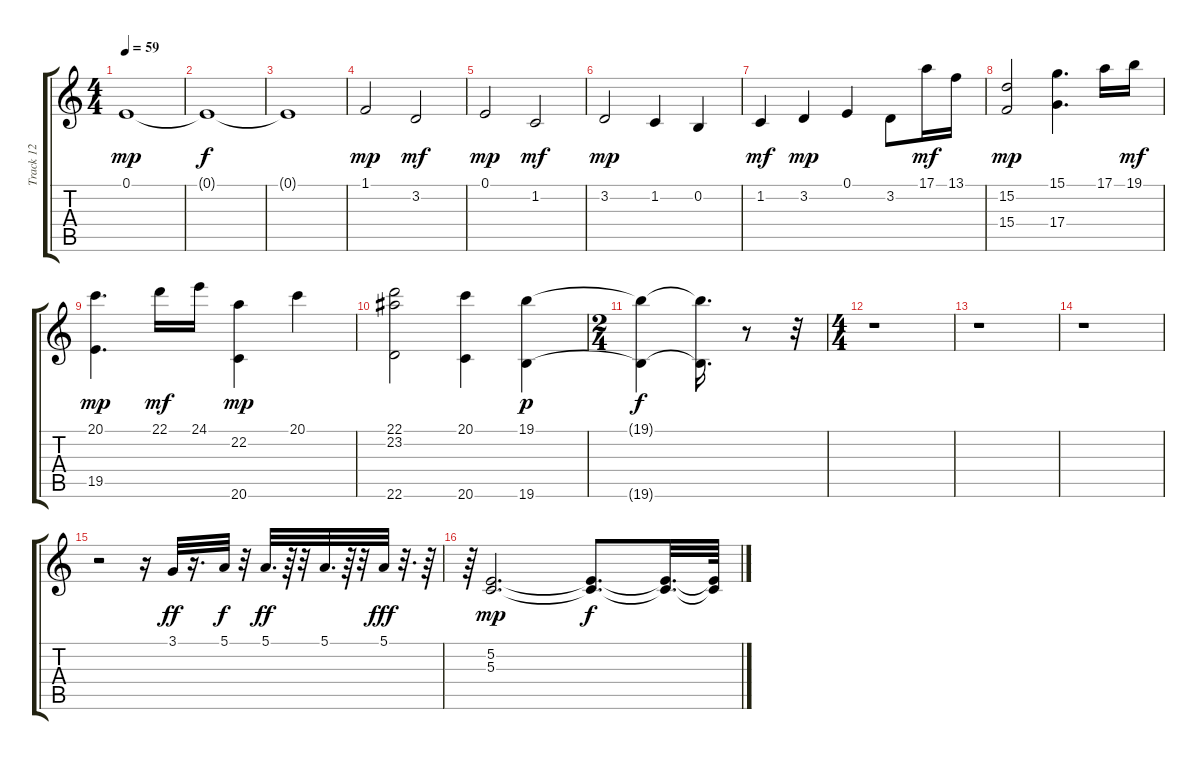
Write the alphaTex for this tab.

\track ("Track 12" "Track 12") {instrument stringensemble1}
\staff {score tabs}
\tuning (E4 B3 G3 D3 A2 E2) {hide}
\ts (4 4)
\tempo 59
\clef g2
\ks c
0.1.1{dy mp} |
0.1{t}.1{dy f} |
0.1{t}.1 |
1.1.2{dy mp} 3.2.2{dy mf} |
0.1.2{dy mp} 1.2.2{dy mf} |
3.2.2{dy mp} 1.2.4 0.2.4 |
1.2.4{dy mf} 3.2.4{dy mp} 0.1.4 3.2.8 17.1.16{dy mf} 13.1.16 |
(15.2 15.4).2{dy mp} (15.1 17.4).4{d} 17.1.16 19.1.16{dy mf} |
(20.1 19.5).4{d dy mp} 22.1.16{dy mf} 24.1.16 (22.2 20.6).4{dy mp} 20.1.4 |
(22.1 23.2 22.6).2 (20.1 20.6).4 (19.1 19.6).4{dy p} |
\ts (2 4)
(19.1{t} 19.6{t}).4{dy f} (19.1{t} 19.6{t}).16{d} r.8 r.32 |
\ts (4 4)
r.1 |
r.1 |
r.1 |
r.2 r.16 3.1.32{dy ff} r.16{d} 5.1.32{dy f} r.32 5.1.32{d dy ff} r.64 r.32 5.1.32{d} r.64 r.32 5.1.32{dy fff} r.32{d} r.64 |
r.64{tu (3 2)} (5.2 5.3).2{d dy mp} (5.2{t} 5.3{t}).8{d dy f} (5.2{t} 5.3{t}).32{d} (5.2{t} 5.3{t}).64
